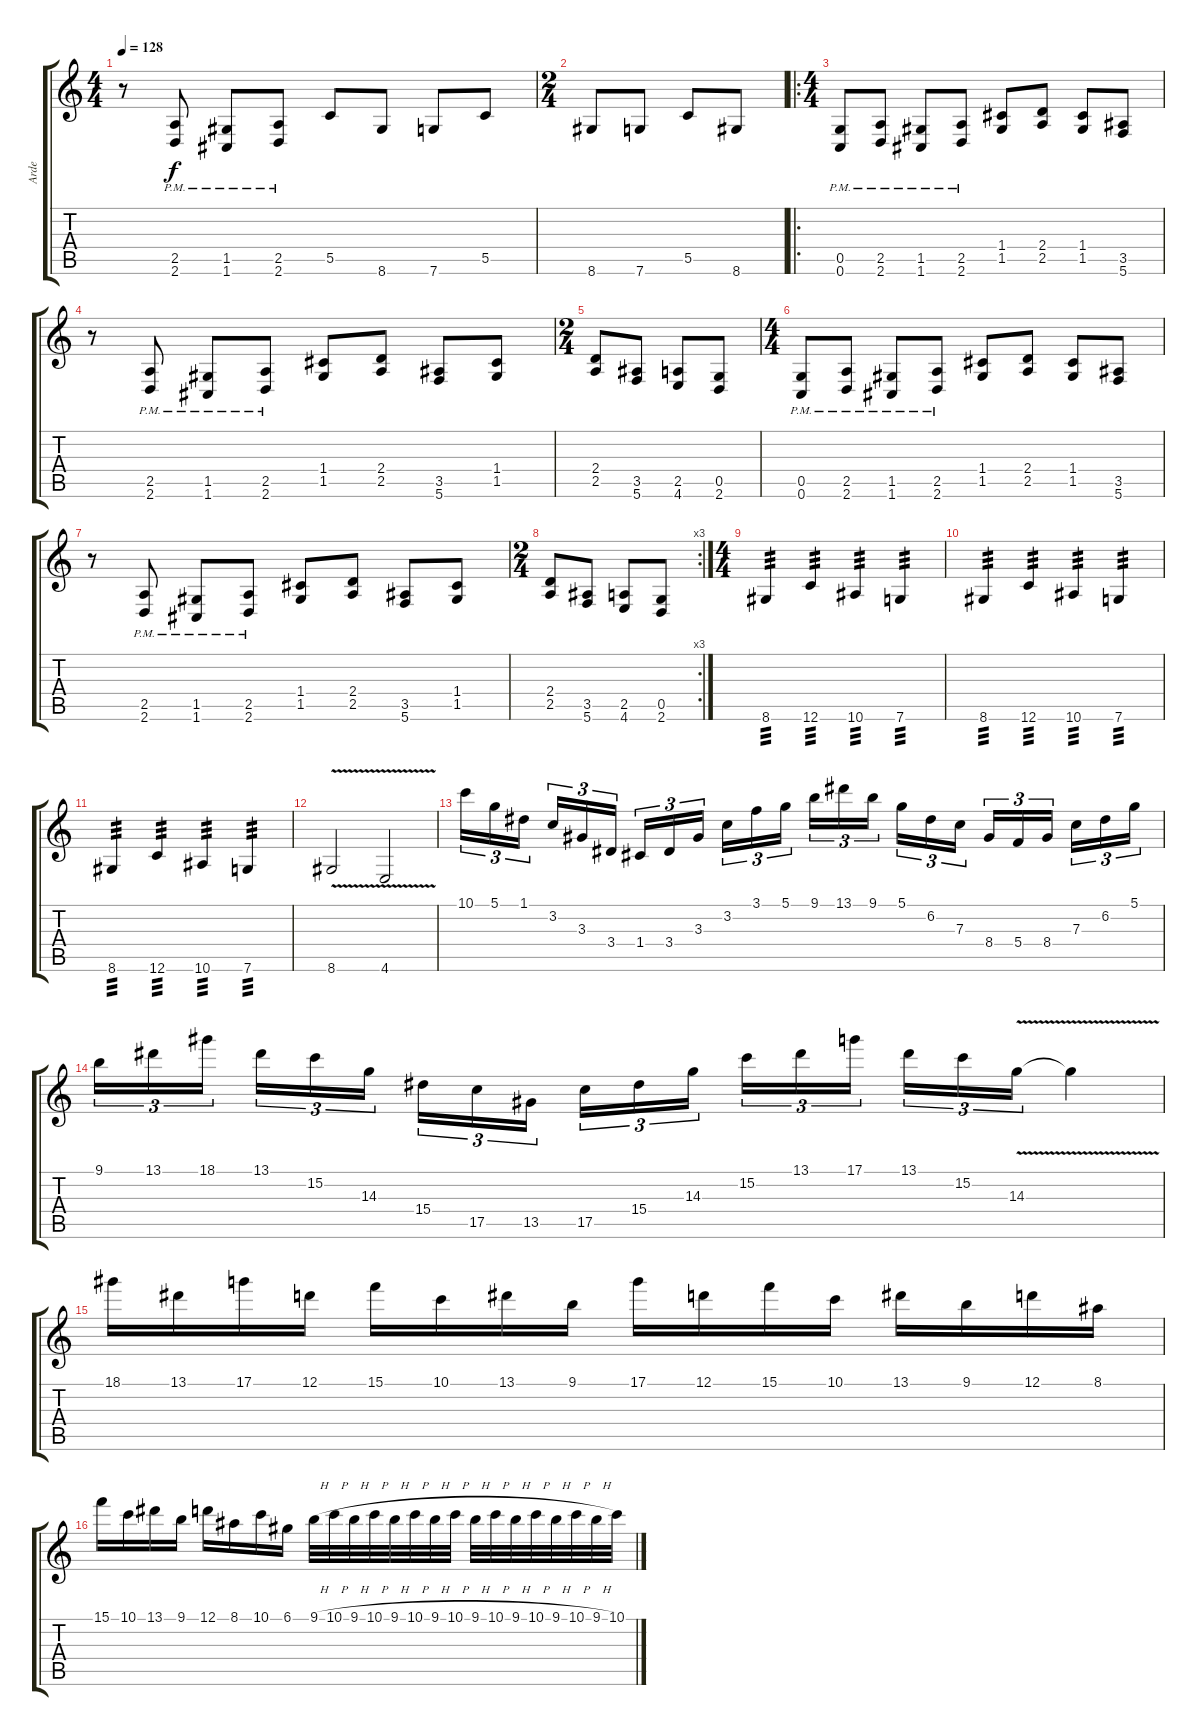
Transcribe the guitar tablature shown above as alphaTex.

\track ("Arde" "Arde") {instrument overdrivenguitar}
\staff {score tabs}
\tuning (D4 A3 F3 C3 G2 C2) {hide}
\ts (4 4)
\tempo 128
\clef g2
\ks c
r.8{dy f} (2.5{pm} 2.6{pm}).8 (1.5{pm} 1.6{pm}).8 (2.5{pm} 2.6{pm}).8 5.5.8 8.6.8 7.6.8 5.5.8 |
\ts (2 4)
8.6.8 7.6.8 5.5.8 8.6.8 |
\ro
\ts (4 4)
(0.5{pm} 0.6{pm}).8 (2.5{pm} 2.6{pm}).8 (1.5{pm} 1.6{pm}).8 (2.5{pm} 2.6{pm}).8 (1.4 1.5).8 (2.4 2.5).8 (1.4 1.5).8 (3.5 5.6).8 |
r.8 (2.5{pm} 2.6{pm}).8 (1.5{pm} 1.6{pm}).8 (2.5{pm} 2.6{pm}).8 (1.4 1.5).8 (2.4 2.5).8 (3.5 5.6).8 (1.4 1.5).8 |
\ts (2 4)
(2.4 2.5).8 (3.5 5.6).8 (2.5 4.6).8 (0.5 2.6).8 |
\ts (4 4)
(0.5{pm} 0.6{pm}).8 (2.5{pm} 2.6{pm}).8 (1.5{pm} 1.6{pm}).8 (2.5{pm} 2.6{pm}).8 (1.4 1.5).8 (2.4 2.5).8 (1.4 1.5).8 (3.5 5.6).8 |
r.8 (2.5{pm} 2.6{pm}).8 (1.5{pm} 1.6{pm}).8 (2.5{pm} 2.6{pm}).8 (1.4 1.5).8 (2.4 2.5).8 (3.5 5.6).8 (1.4 1.5).8 |
\rc 3
\ts (2 4)
(2.4 2.5).8 (3.5 5.6).8 (2.5 4.6).8 (0.5 2.6).8 |
\ts (4 4)
8.6.4{tp 3} 12.6.4{tp 3} 10.6.4{tp 3} 7.6.4{tp 3} |
8.6.4{tp 3} 12.6.4{tp 3} 10.6.4{tp 3} 7.6.4{tp 3} |
8.6.4{tp 3} 12.6.4{tp 3} 10.6.4{tp 3} 7.6.4{tp 3} |
8.6{v}.2 4.6{v}.2 |
10.1.16{tu (3 2)} 5.1.16{tu (3 2)} 1.1.16{tu (3 2) beam splitsecondary} 3.2.16{tu (3 2)} 3.3.16{tu (3 2)} 3.4.16{tu (3 2)} 1.4.16{tu (3 2)} 3.4.16{tu (3 2)} 3.3.16{tu (3 2) beam splitsecondary} 3.2.16{tu (3 2)} 3.1.16{tu (3 2)} 5.1.16{tu (3 2)} 9.1.16{tu (3 2)} 13.1.16{tu (3 2)} 9.1.16{tu (3 2) beam splitsecondary} 5.1.16{tu (3 2)} 6.2.16{tu (3 2)} 7.3.16{tu (3 2)} 8.4.16{tu (3 2)} 5.4.16{tu (3 2)} 8.4.16{tu (3 2) beam splitsecondary} 7.3.16{tu (3 2)} 6.2.16{tu (3 2)} 5.1.16{tu (3 2)} |
9.1.16{tu (3 2)} 13.1.16{tu (3 2)} 18.1.16{tu (3 2) beam splitsecondary} 13.1.16{tu (3 2)} 15.2.16{tu (3 2)} 14.3.16{tu (3 2)} 15.4.16{tu (3 2)} 17.5.16{tu (3 2)} 13.5.16{tu (3 2) beam splitsecondary} 17.5.16{tu (3 2)} 15.4.16{tu (3 2)} 14.3.16{tu (3 2)} 15.2.16{tu (3 2)} 13.1.16{tu (3 2)} 17.1.16{tu (3 2) beam splitsecondary} 13.1.16{tu (3 2)} 15.2.16{tu (3 2)} 14.3{v}.16{tu (3 2)} 14.3{t}.4 |
18.1.16 13.1.16 17.1.16 12.1.16 15.1.16 10.1.16 13.1.16 9.1.16 17.1.16 12.1.16 15.1.16 10.1.16 13.1.16 9.1.16 12.1.16 8.1.16 |
15.1.16 10.1.16 13.1.16 9.1.16 12.1.16 8.1.16 10.1.16 6.1.16 9.1{h}.32 10.1{h}.32 9.1{h}.32 10.1{h}.32 9.1{h}.32 10.1{h}.32 9.1{h}.32 10.1{h}.32 9.1{h}.32 10.1{h}.32 9.1{h}.32 10.1{h}.32 9.1{h}.32 10.1{h}.32 9.1{h}.32 10.1.32
